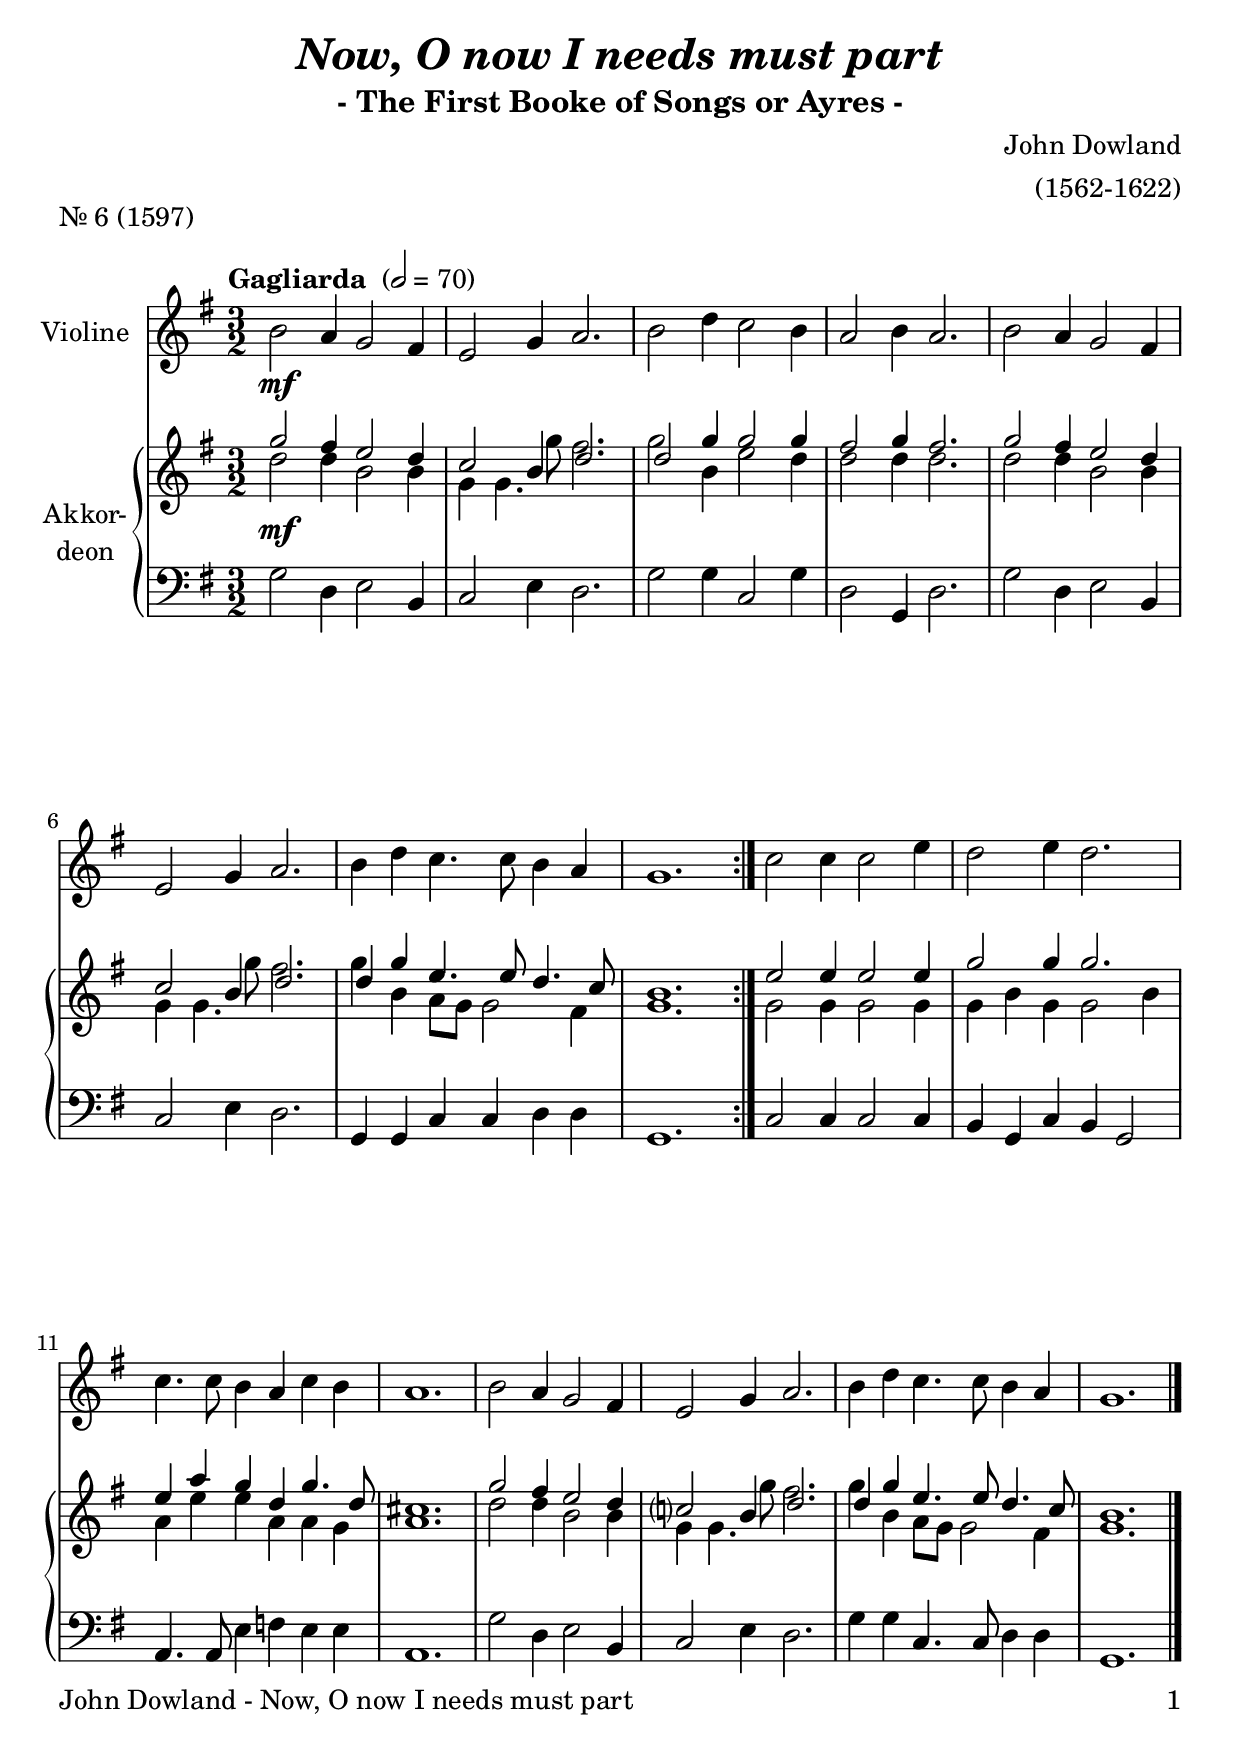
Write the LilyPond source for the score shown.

\version "2.20.2"
\include "deutsch.ly"

#(set-global-staff-size 23.5)

\header {
  title     = \markup \bold \italic "Now, O now I needs must part"
  subtitle  = "- The First Booke of Songs or Ayres -"
  composer  = "John Dowland"
  arranger  = "(1562-1622)"
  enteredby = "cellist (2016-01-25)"
  piece     = "Nr. 6 (1597)"
}

voiceconsts = {
  \key g \major
  %\numericTimeSignature
  \compressEmptyMeasures
  \time 3/2
  % Set default beaming for all staves
  %\set Timing.beamExceptions = #'()
  %\set Timing.baseMoment = #(ly:make-moment 1 4)
  %\set Timing.beatStructure = #'(1 1 1)
  \tempo "Gagliarda " 2=70
}

%mist = "string ensemble 1"
mist = "violin"
miba = "drawbar organ"
%mikl = "accordion"
mikl = "concertina"

va = \relative c' {
   \voiceconsts

   \repeat volta 2 {
     h2\mf a4 g2 fis4
     e2 g4 a2.
     h2 d4 c2 h4
     a2 h4 a2.
     h2 a4 g2 fis4
     e2 g4 a2.

     h4 d c4. c8 h4 a
     g1.
   }
   c2 c4 c2 e4
   d2 e4 d2.
   c4. c8 h4 a c h

   a1.
   h2 a4 g2 fis4
   e2 g4 a2.
   h4 d c4. c8 h4 a
   g1. \bar "|."
}

vb = \relative c'' {
   \voiceconsts

   \repeat volta 2 {
     g2 fis4 e2 d4
     c2 h4 d2.
     d2 g4 g2 g4
     fis2 g4 fis2.
     g2 fis4
     e2 d4
     c2 h4 d2.

     d4 g e4. e8 d4. c8
     h1.
   }
   e2 e4 e2 e4
   g2 g4 g2.
   e4 a g d g4. d8

   cis1.
   g'2 fis4 e2 d4
   c?2 h4 d2.
   d4 g e4. e8 d4. c8
   h1. \bar "|."
}

vc = \relative c' {
   \voiceconsts

   \repeat volta 2 {
     d2 d4 h2 h4
     g g4. g'8 fis2.
     g2 h,4 e2 d4
     d2 d4 d2.
     d2 d4 h2 h4
     g g4. g'8 fis2.

     g4 h, a8 g g2 fis4
     g1.
   }
   g2 g4 g2 g4
   g h g g2 h4
   a e' e a, a g

   a1.
   d2 d4 h2 h4
   g g4. g'8 fis2.
   g4 h, a8 g g2 fis4
   g1. \bar "|."
}

vd = \relative c' {
   \voiceconsts
   \clef "bass"

   \repeat volta 2 {
     g2 d4 e2 h4
     c2 e4 d2.
     g2 g4 c,2 g'4
     d2 g,4 d'2.
     g2 d4 e2 h4
     c2 e4 d2.

     g,4 g c c d d
     g,1.
   }
   c2 c4 c2 c4
   h g c h g2
   a4. a8 e'4 f e e

   a,1.
   g'2 d4 e2 h4
   c2 e4 d2.
   g4 g c,4. c8 d4 d
   g,1. \bar "|."
}

dy = {
   s1.\mf
}


music = <<
      \new Staff {
        \set Staff.midiInstrument = \mist
        \set Staff.instrumentName = \markup \center-column { "Violine" }
        \transpose g g' { \va }
      }

      \new PianoStaff <<
        \set PianoStaff.instrumentName = \markup \center-column { "Akkor-" "deon" }
        \new Staff {
          \set Staff.midiInstrument = \mist
          \transpose g g' { << \vb \\ \vc >> }
        }

        \new Dynamics \dy

        \new Staff {
          \set Staff.midiInstrument = \mikl
          \transpose g g { \vd }
        }
        >>
>>

\book {
   \paper {
    print-page-number = ##t
    print-first-page-number = ##t
    ragged-last-bottom = ##f
    oddHeaderMarkup = \markup \null
    evenHeaderMarkup = \markup \null
    oddFooterMarkup = \markup {
      \fill-line {
        \on-the-fly #print-page-number-check-first
        "John Dowland - Now, O now I needs must part" \fromproperty #'page:page-number-string
      }
    }
    evenFooterMarkup = \oddFooterMarkup
  } \score {
    \music
    \layout {}
  }

  \score {
    \unfoldRepeats \music

    \midi {
      \context {
        \Score
      }
    }
  }
}